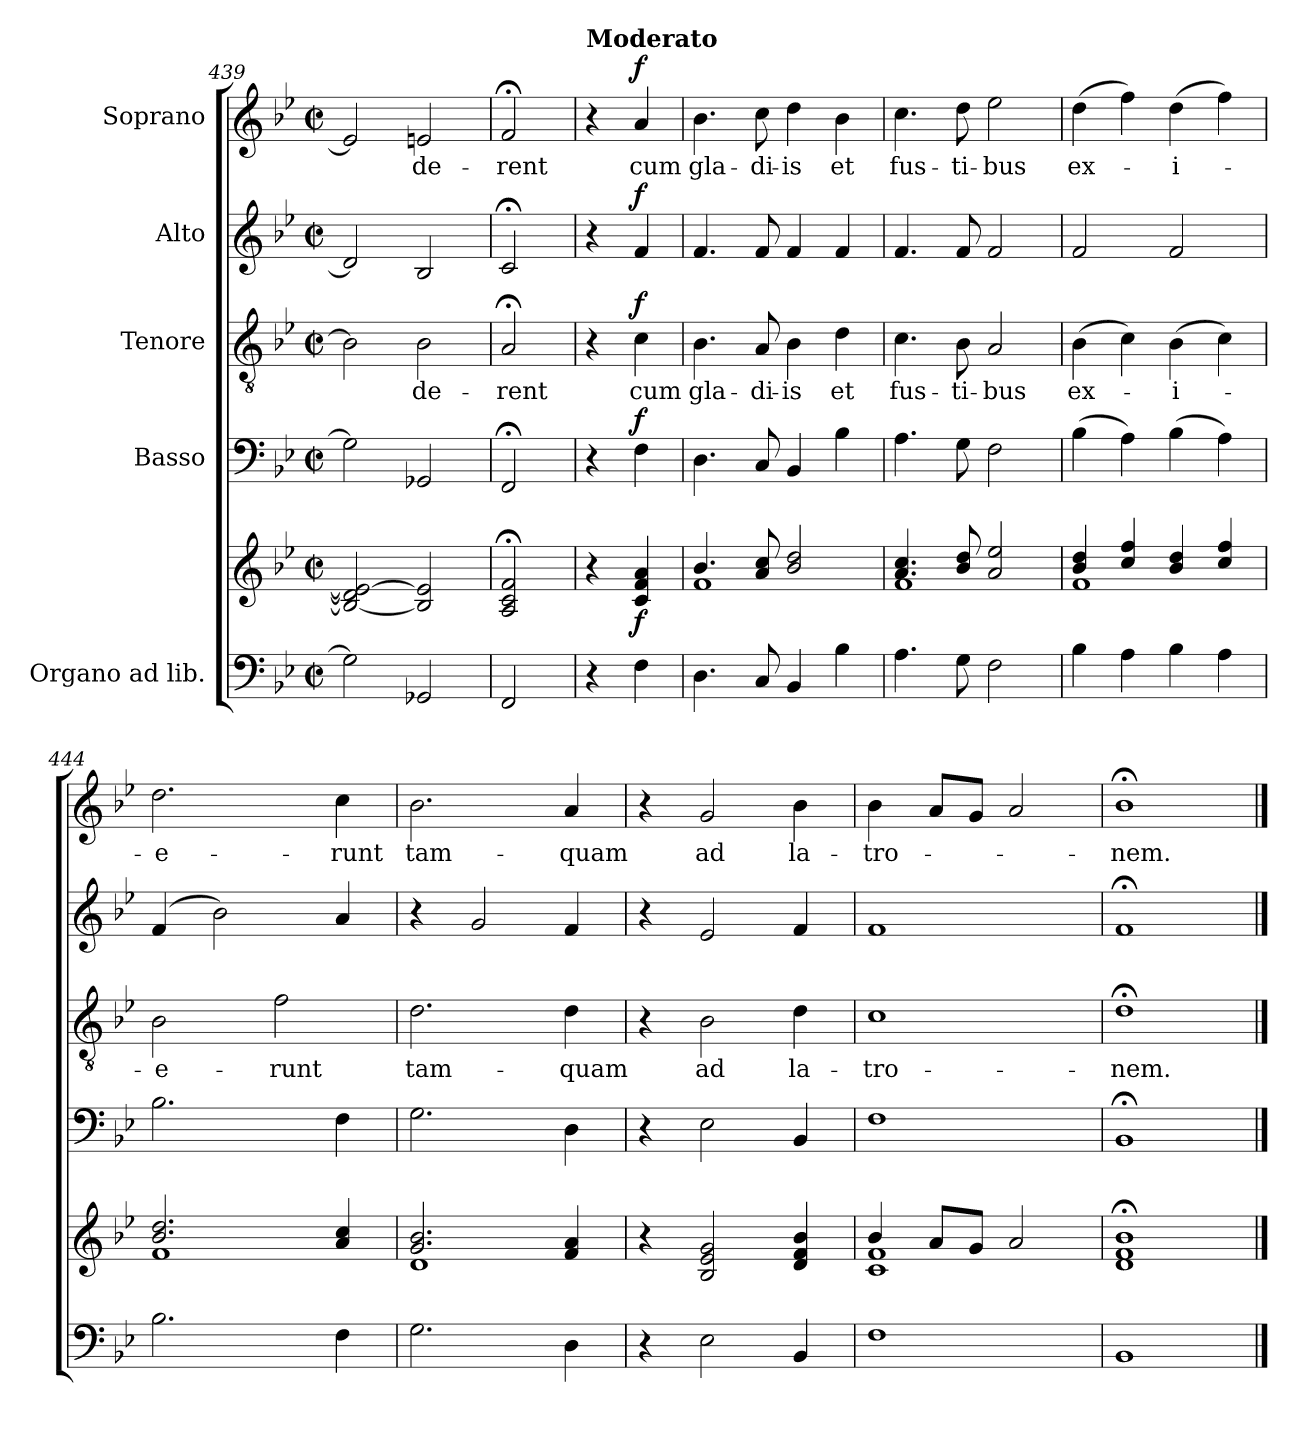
**kern	**kern	**dynam	**kern	**dynam	**kern	**text	**dynam	**kern	**dynam	**kern	**text	**dynam
*part5	*part5	*part5	*part4	*part4	*part3	*part3	*part3	*part2	*part2	*part1	*part1	*part1
*staff6	*staff5	*staff5/6	*staff4	*staff4	*staff3	*staff3	*staff3	*staff2	*staff2	*staff1	*staff1	*staff1
*I"Organo ad lib.	*	*	*I"Basso	*	*I"Tenore	*	*	*I"Alto	*	*I"Soprano	*	*
*clefF4	*clefG2	*	*clefF4	*	*clefGv2	*	*	*clefG2	*	*clefG2	*	*
*k[b-e-]	*k[b-e-]	*	*k[b-e-]	*	*k[b-e-]	*	*	*k[b-e-]	*	*k[b-e-]	*	*
*B-:	*B-:	*	*B-:	*	*B-:	*	*	*B-:	*	*B-:	*	*
*M2/2	*M2/2	*	*M2/2	*	*M2/2	*	*	*M2/2	*	*M2/2	*	*
*met(c|)	*met(c|)	*	*met(c|)	*	*met(c|)	*	*	*met(c|)	*	*met(c|)	*	*
=439	=439	=439	=439	=439	=439	=439	=439	=439	=439	=439	=439	=439
2G-\]	2B-/_ 2d-/] 2e/_	.	2G-\]	.	2B-\]	.	.	2d-/]	.	2e/]	.	.
2GG-X/	2B-/] 2e/]	.	2GG-X/	.	2B-\	-de-	.	2B-/	.	2en/	-de-	.
=440	=440	=440	=440	=440	=440	=440	=440	=440	=440	=440	=440	=440
2FF/	2A/;< 2c/;< 2f/;<	.	2FF;</	.	2A;</	-rent	.	2c;</	.	2f;</	-rent	.
!!LO:LB:g=z
=440X5	=440X5	=440X5	=440X5	=440X5	=440X5	=440X5	=440X5	=440X5	=440X5	=440X5	=440X5	=440X5
!	!	!	!	!	!	!	!	!	!	!LO:TX:a:B:t=Moderato	!	!
4r	4r	.	4r	.	4r	.	.	4r	.	4r	.	.
!	!	!LO:DY:b	!	!LO:DY:a	!	!	!LO:DY:a	!	!LO:DY:a	!	!	!LO:DY:a
4F\	4c/ 4f/ 4a/	f	4F\	f	4c\	cum	f	4f/	f	4a/	cum	f
=441	=441	=441	=441	=441	=441	=441	=441	=441	=441	=441	=441	=441
*	*^	*	*	*	*	*	*	*	*	*	*	*
4.D\	4.b-/	1f	.	4.D\	.	4.B-\	gla-	.	4.f/	.	4.b-\	gla-	.
8C/	8a/ 8cc/	.	.	8C/	.	8A/	-di-	.	8f/	.	8cc\	-di-	.
4BB-/	2b-/ 2dd/	.	.	4BB-/	.	4B-\	-is	.	4f/	.	4dd\	-is	.
4B-\	.	.	.	4B-\	.	4d\	et	.	4f/	.	4b-\	et	.
=442	=442	=442	=442	=442	=442	=442	=442	=442	=442	=442	=442	=442	=442
4.A\	4.a/ 4.cc/	1f	.	4.A\	.	4.c\	fus-	.	4.f/	.	4.cc\	fus-	.
8G\	8b-/ 8dd/	.	.	8G\	.	8B-\	-ti-	.	8f/	.	8dd\	-ti-	.
2F\	2a/ 2ee-/	.	.	2F\	.	2A/	-bus	.	2f/	.	2ee-\	-bus	.
=443	=443	=443	=443	=443	=443	=443	=443	=443	=443	=443	=443	=443	=443
4B-\	4b-/ 4dd/	1f	.	(>4B-\	.	(>4B-\	ex-	.	2f/	.	(>4dd\	ex-	.
4A\	4cc/ 4ff/	.	.	4A\)	.	4c\)	.	.	.	.	4ff\)	.	.
4B-\	4b-/ 4dd/	.	.	(>4B-\	.	(>4B-\	-i-	.	2f/	.	(>4dd\	-i-	.
4A\	4cc/ 4ff/	.	.	4A\)	.	4c\)	.	.	.	.	4ff\)	.	.
=444	=444	=444	=444	=444	=444	=444	=444	=444	=444	=444	=444	=444	=444
2.B-\	2.b-/ 2.dd/	1f	.	2.B-\	.	2B-\	-e-	.	(>4f/	.	2.dd\	-e-	.
.	.	.	.	.	.	.	.	.	2b-\)	.	.	.	.
.	.	.	.	.	.	2f\	-runt	.	.	.	.	.	.
4F\	4a/ 4cc/	.	.	4F\	.	.	.	.	4a/	.	4cc\	-runt	.
=445	=445	=445	=445	=445	=445	=445	=445	=445	=445	=445	=445	=445	=445
2.G\	2.g/ 2.b-/	1d	.	2.G\	.	2.d\	tam-	.	4r	.	2.b-\	tam-	.
.	.	.	.	.	.	.	.	.	2g/	.	.	.	.
4D\	4f/ 4a/	.	.	4D\	.	4d\	-quam	.	4f/	.	4a/	-quam	.
*	*v	*v	*	*	*	*	*	*	*	*	*	*	*
=446	=446	=446	=446	=446	=446	=446	=446	=446	=446	=446	=446	=446
4r	4r	.	4r	.	4r	.	.	4r	.	4r	.	.
2E-\	2B-/ 2e-/ 2g/	.	2E-\	.	2B-\	ad	.	2e-/	.	2g/	ad	.
4BB-/	4d/ 4f/ 4b-/	.	4BB-/	.	4d\	la-	.	4f/	.	4b-\	la-	.
=447	=447	=447	=447	=447	=447	=447	=447	=447	=447	=447	=447	=447
*	*^	*	*	*	*	*	*	*	*	*	*	*
1F	4b-/	1c 1f	.	1F	.	1c	-tro-	.	1f	.	4b-\	-tro-	.
.	8a/L	.	.	.	.	.	.	.	.	.	8a/L	.	.
.	8g/J	.	.	.	.	.	.	.	.	.	8g/J	.	.
.	2a/	.	.	.	.	.	.	.	.	.	2a/	.	.
*	*v	*v	*	*	*	*	*	*	*	*	*	*	*
=448	=448	=448	=448	=448	=448	=448	=448	=448	=448	=448	=448	=448
1BB-	1d;< 1f;< 1b-;<	.	1BB-;<	.	1d;<	-nem.	.	1f;<	.	1b-;<	-nem.	.
==	==	==	==	==	==	==	==	==	==	==	==	==
*-	*-	*-	*-	*-	*-	*-	*-	*-	*-	*-	*-	*-
